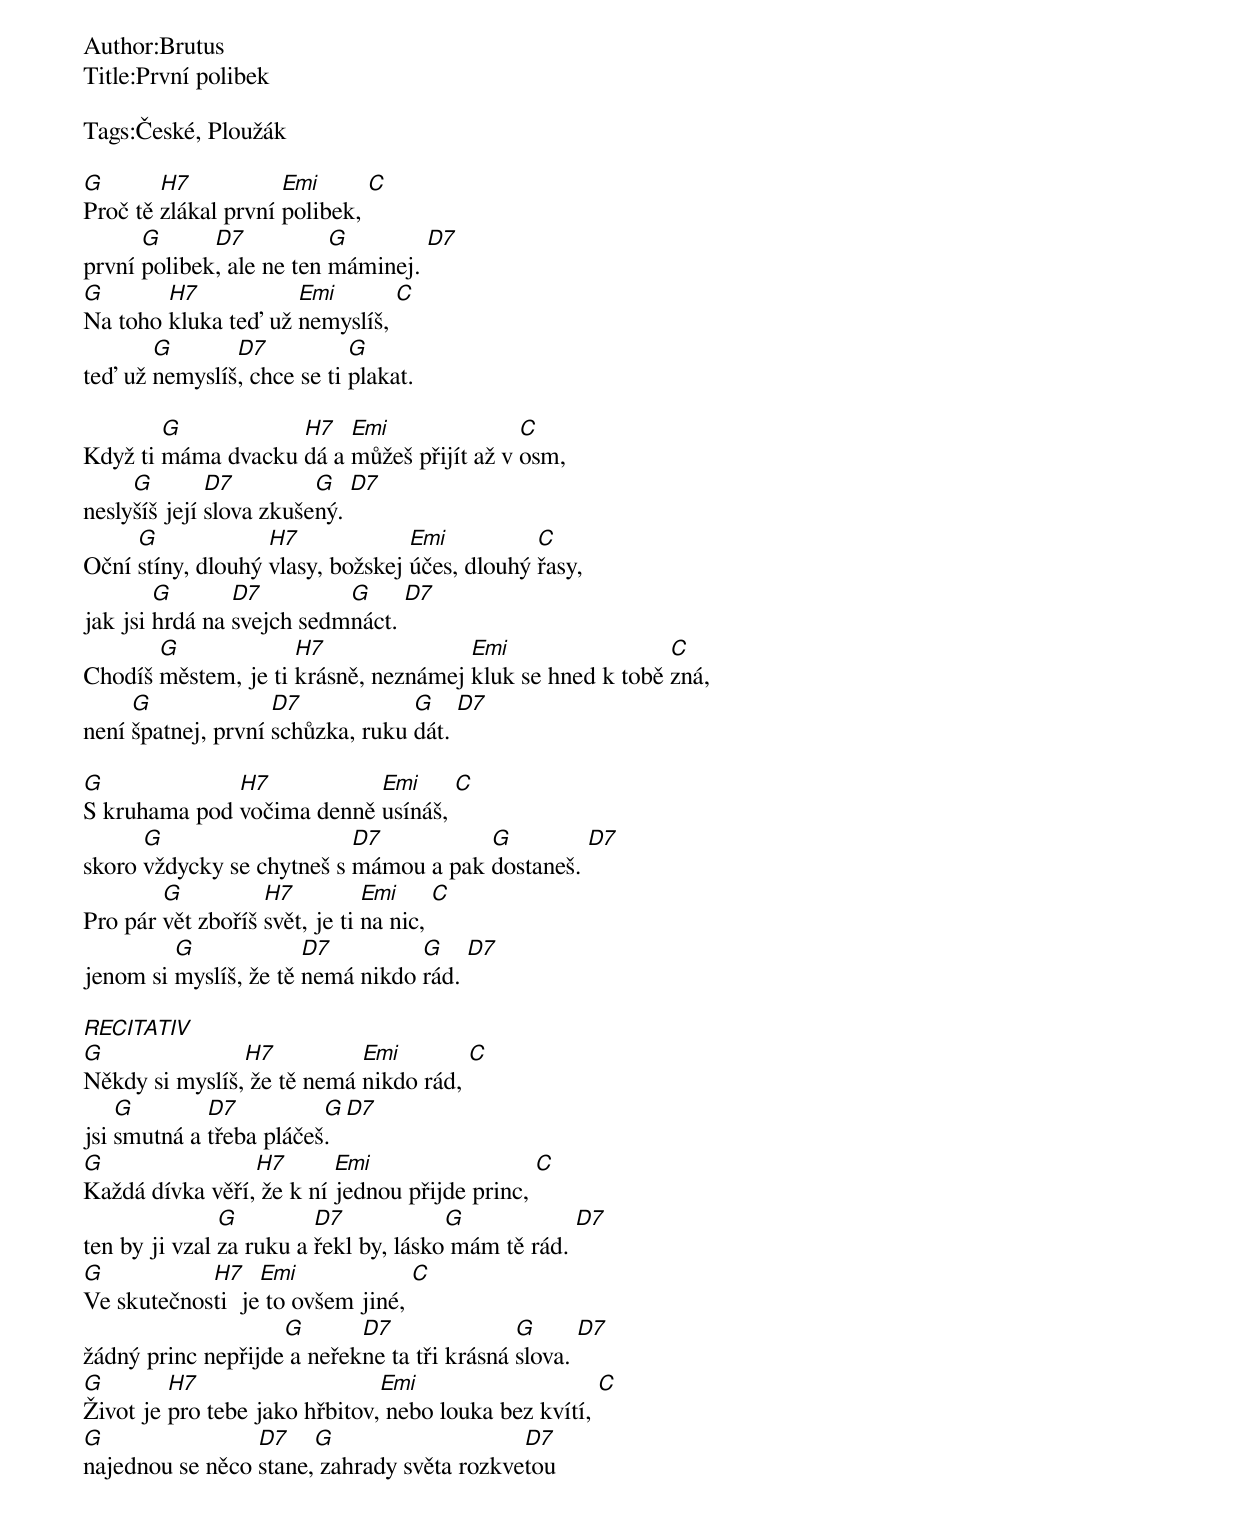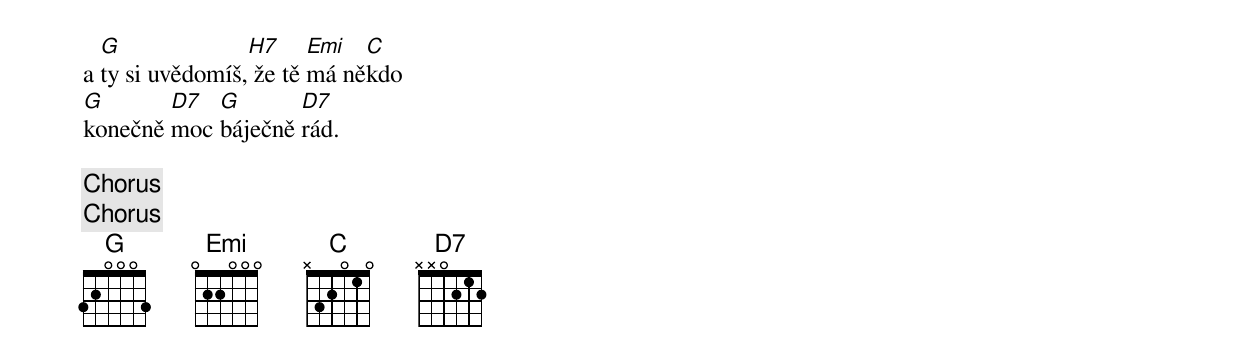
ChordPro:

Author:Brutus
Title:První polibek

Tags:České, Ploužák

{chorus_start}
[G]Proč tě [H7]zlákal první [Emi]polibek, [C]
první [G]polibek[D7], ale ne ten [G]máminej. [D7]
[G]Na toho [H7]kluka teď už [Emi]nemyslíš, [C]
teď už [G]nemyslíš[D7], chce se ti [G]plakat.
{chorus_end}

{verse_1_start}
Když ti [G]máma dvacku [H7]dá a [Emi]můžeš přijít až v [C]osm,
nesly[G]šíš její [D7]slova zkuše[G]ný. [D7]
Oční [G]stíny, dlouhý [H7]vlasy, božskej [Emi]účes, dlouhý [C]řasy,
jak jsi [G]hrdá na [D7]svejch sedm[G]náct. [D7]
Chodíš [G]městem, je ti [H7]krásně, neznámej [Emi]kluk se hned k tobě [C]zná,
není [G]špatnej, první [D7]schůzka, ruku [G]dát. [D7]
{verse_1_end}

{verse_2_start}
[G]S kruhama pod [H7]vočima denně [Emi]usínáš, [C]
skoro [G]vždycky se chytneš s [D7]mámou a pak [G]dostaneš. [D7]
Pro pár [G]vět zboříš [H7]svět, je ti [Emi]na nic, [C]
jenom si [G]myslíš, že tě [D7]nemá nikdo [G]rád. [D7]
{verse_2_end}

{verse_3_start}
[RECITATIV]
[G]Někdy si myslíš,[H7] že tě nemá [Emi]nikdo rád, [C]
jsi [G]smutná a [D7]třeba pláčeš[G]. [D7]
[G]Každá dívka věří,[H7] že k ní [Emi]jednou přijde princ, [C]
ten by ji vzal [G]za ruku a [D7]řekl by, lásko[G] mám tě rád. [D7]
[G]Ve skutečnos[H7]ti  je[Emi] to ovšem jiné, [C]
žádný princ nepřijde[G] a neřek[D7]ne ta tři krásná [G]slova. [D7]
[G]Život je [H7]pro tebe jako hřbitov,[Emi] nebo louka bez kvítí, [C]
[G]najednou se něco [D7]stane,[G] zahrady světa rozkve[D7]tou
a [G]ty si uvědomíš,[H7] že tě [Emi]má ně[C]kdo
[G]konečně [D7]moc [G]báječně [D7]rád.
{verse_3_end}

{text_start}
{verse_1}
{chorus}
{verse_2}
{chorus}
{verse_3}
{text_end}
